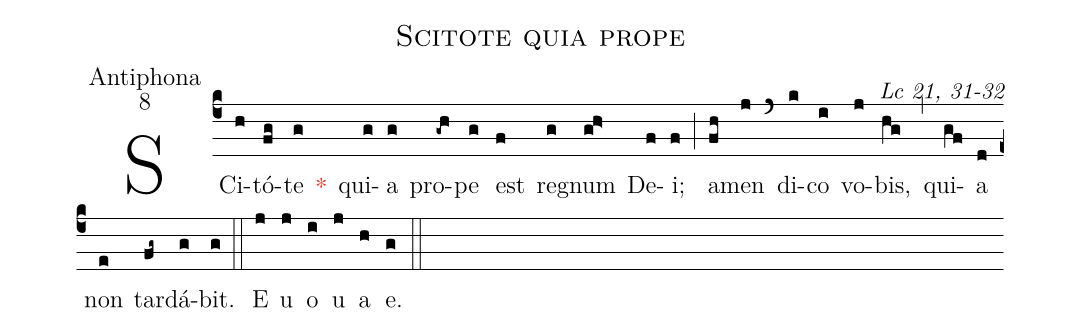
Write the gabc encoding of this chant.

name:Scitote quia prope;
office-part:Antiphona;
mode:8;
commentary:Lc 21, 31-32;
%%
(c4) SCi(h)tó(fg)te(g) <c>*</c>() qui(g)a(g) pro(-gh)pe(g) est(f) reg(g)num(gh>) De(f)i;(f) (;) a(fh)men(j) (`) di(k)co(i) vo(j)bis,(hg) (,) qui(gf)a(d) non(e) tar(fg~)dá(g)bit.(g) (::) E(j) u(j) o(i) u(j) a(h) e.(g) (::)
